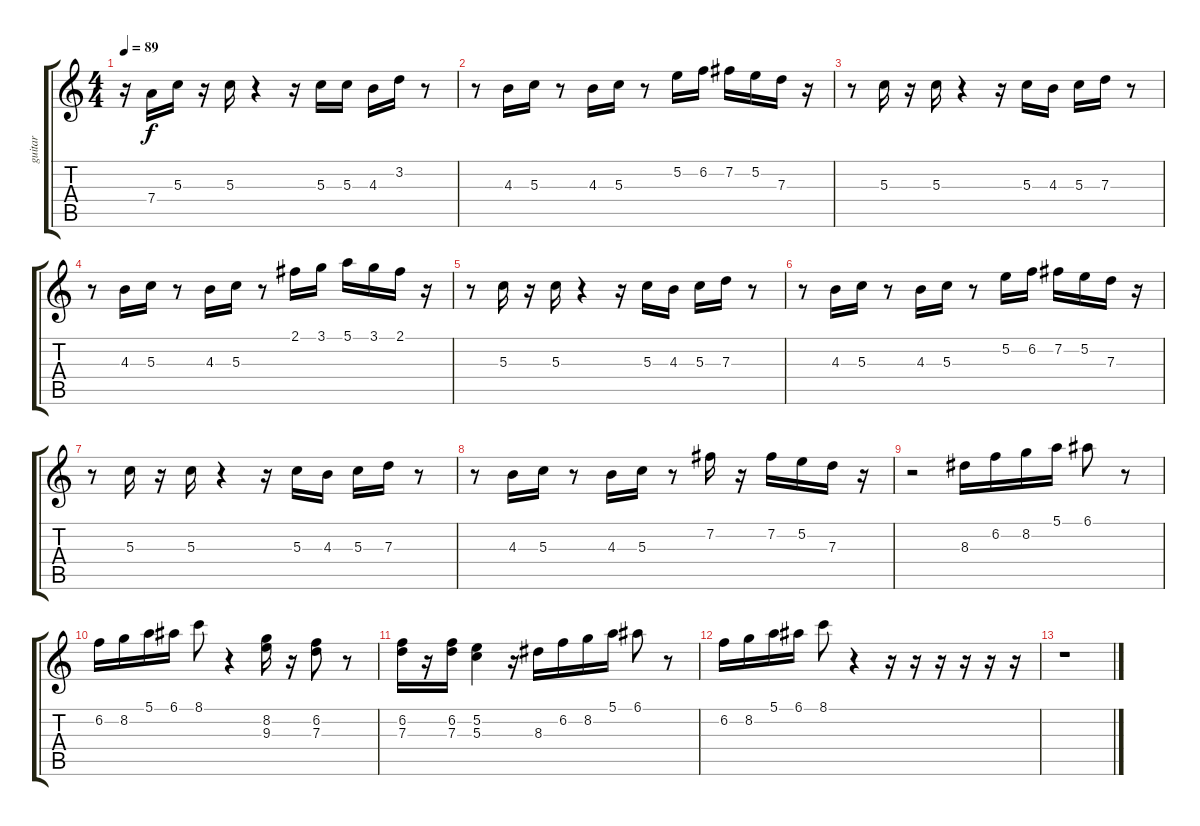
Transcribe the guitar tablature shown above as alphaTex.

\track ("guitar" "guitar") {instrument electricguitarjazz}
\staff {score tabs}
\tuning (E4 B3 G3 D3 A2 E2) {hide}
\ts (4 4)
\tempo 89
\clef g2
\ks c
r.16{dy f} 7.4.16 5.3.16 r.16 5.3.16 r.4 r.16 5.3.16 5.3.16 4.3.16 3.2.16 r.8 |
r.8 4.3.16 5.3.16 r.8 4.3.16 5.3.16 r.8 5.2.16 6.2.16 7.2.16 5.2.16 7.3.16 r.16 |
r.8 5.3.16 r.16 5.3.16 r.4 r.16 5.3.16 4.3.16 5.3.16 7.3.16 r.8 |
r.8 4.3.16 5.3.16 r.8 4.3.16 5.3.16 r.8 2.1.16 3.1.16 5.1.16 3.1.16 2.1.16 r.16 |
r.8 5.3.16 r.16 5.3.16 r.4 r.16 5.3.16 4.3.16 5.3.16 7.3.16 r.8 |
r.8 4.3.16 5.3.16 r.8 4.3.16 5.3.16 r.8 5.2.16 6.2.16 7.2.16 5.2.16 7.3.16 r.16 |
r.8 5.3.16 r.16 5.3.16 r.4 r.16 5.3.16 4.3.16 5.3.16 7.3.16 r.8 |
r.8 4.3.16 5.3.16 r.8 4.3.16 5.3.16 r.8 7.2.16 r.16 7.2.16 5.2.16 7.3.16 r.16 |
r.2 8.3.16 6.2.16 8.2.16 5.1.16 6.1.8 r.8 |
6.2.16 8.2.16 5.1.16 6.1.16 8.1.8 r.4 (8.2 9.3).16 r.16 (6.2 7.3).8 r.8 |
(6.2 7.3).16 r.16 (6.2 7.3).16 (5.2 5.3).4 r.16 8.3.16 6.2.16 8.2.16 5.1.16 6.1.8 r.8 |
6.2.16 8.2.16 5.1.16 6.1.16 8.1.8 r.4 r.16 r.16 r.16 r.16 r.16 r.16 |
r.1
